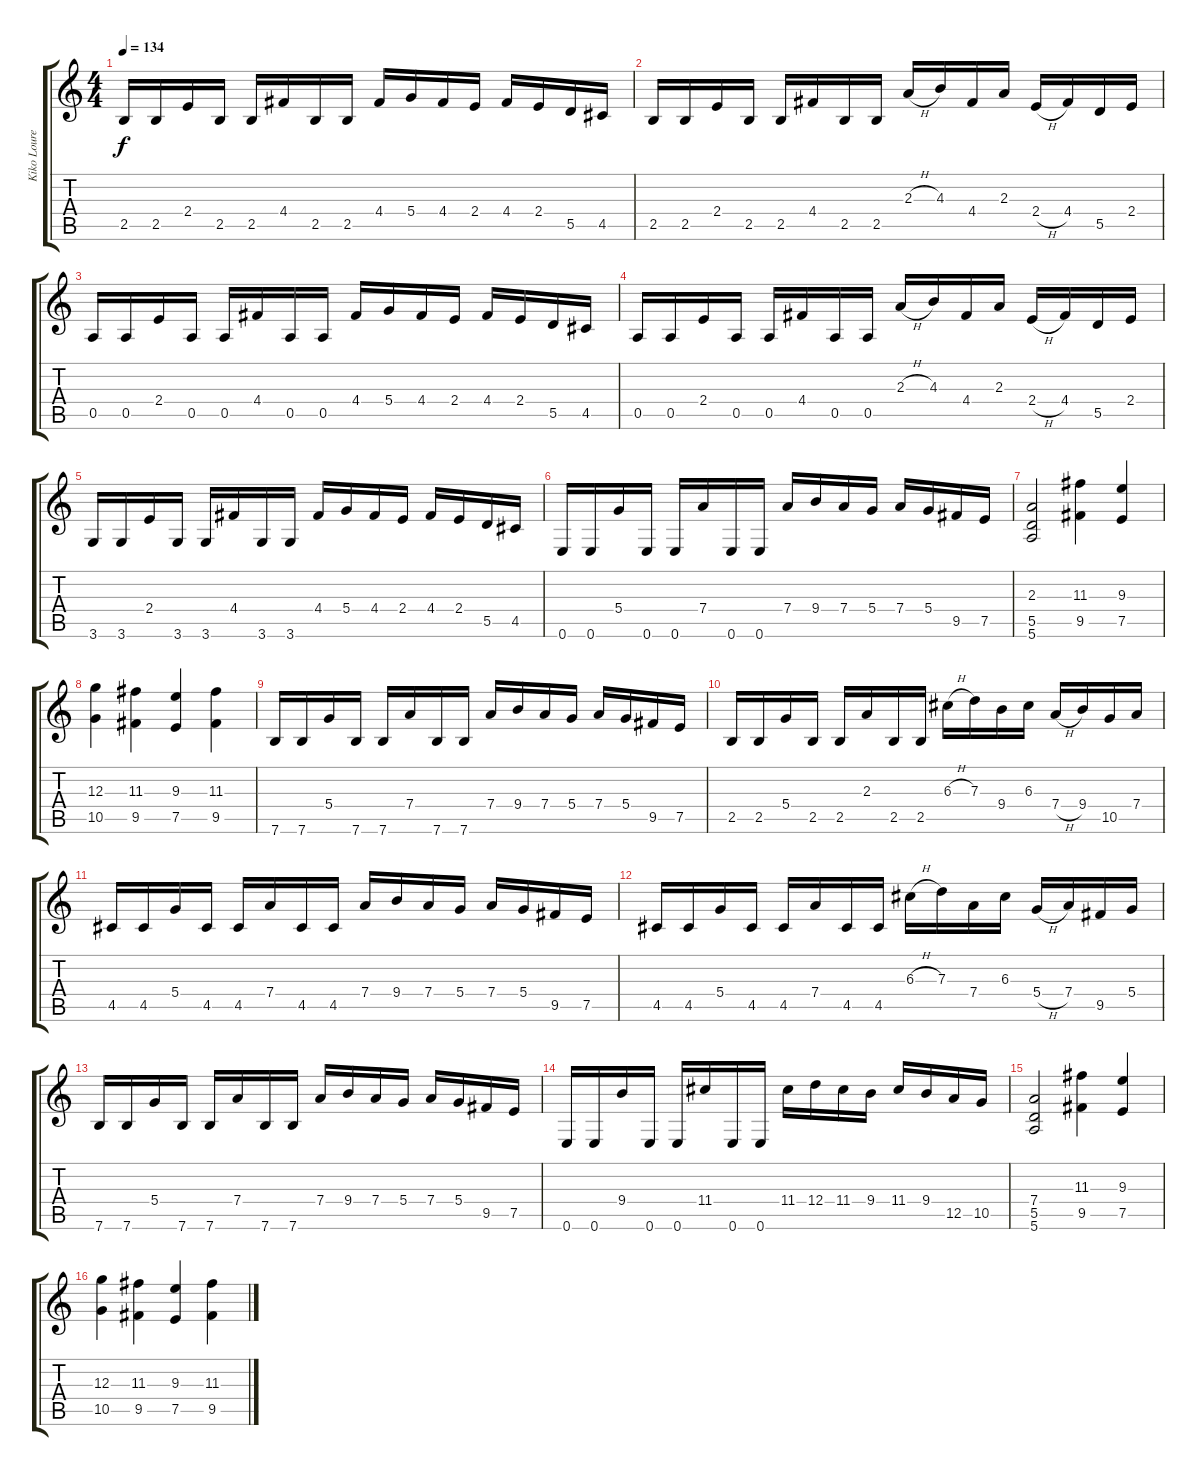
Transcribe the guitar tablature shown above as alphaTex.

\track ("Kiko Loureiro" "Kiko Loure") {instrument distortionguitar}
\staff {score tabs}
\tuning (E4 B3 G3 D3 A2 E2) {hide}
\ts (4 4)
\tempo 134
\clef g2
\ks c
2.5.16{dy f} 2.5.16 2.4.16 2.5.16 2.5.16 4.4.16 2.5.16 2.5.16 4.4.16 5.4.16 4.4.16 2.4.16 4.4.16 2.4.16 5.5.16 4.5.16 |
2.5.16 2.5.16 2.4.16 2.5.16 2.5.16 4.4.16 2.5.16 2.5.16 2.3{h}.16 4.3.16 4.4.16 2.3.16 2.4{h}.16 4.4.16 5.5.16 2.4.16 |
0.5.16 0.5.16 2.4.16 0.5.16 0.5.16 4.4.16 0.5.16 0.5.16 4.4.16 5.4.16 4.4.16 2.4.16 4.4.16 2.4.16 5.5.16 4.5.16 |
0.5.16 0.5.16 2.4.16 0.5.16 0.5.16 4.4.16 0.5.16 0.5.16 2.3{h}.16 4.3.16 4.4.16 2.3.16 2.4{h}.16 4.4.16 5.5.16 2.4.16 |
3.6.16 3.6.16 2.4.16 3.6.16 3.6.16 4.4.16 3.6.16 3.6.16 4.4.16 5.4.16 4.4.16 2.4.16 4.4.16 2.4.16 5.5.16 4.5.16 |
0.6.16 0.6.16 5.4.16 0.6.16 0.6.16 7.4.16 0.6.16 0.6.16 7.4.16 9.4.16 7.4.16 5.4.16 7.4.16 5.4.16 9.5.16 7.5.16 |
(2.3 5.5 5.6).2 (11.3 9.5).4 (9.3 7.5).4 |
(12.3 10.5).4 (11.3 9.5).4 (9.3 7.5).4 (11.3 9.5).4 |
7.6.16 7.6.16 5.4.16 7.6.16 7.6.16 7.4.16 7.6.16 7.6.16 7.4.16 9.4.16 7.4.16 5.4.16 7.4.16 5.4.16 9.5.16 7.5.16 |
2.5.16 2.5.16 5.4.16 2.5.16 2.5.16 2.3.16 2.5.16 2.5.16 6.3{h}.16 7.3.16 9.4.16 6.3.16 7.4{h}.16 9.4.16 10.5.16 7.4.16 |
4.5.16 4.5.16 5.4.16 4.5.16 4.5.16 7.4.16 4.5.16 4.5.16 7.4.16 9.4.16 7.4.16 5.4.16 7.4.16 5.4.16 9.5.16 7.5.16 |
4.5.16 4.5.16 5.4.16 4.5.16 4.5.16 7.4.16 4.5.16 4.5.16 6.3{h}.16 7.3.16 7.4.16 6.3.16 5.4{h}.16 7.4.16 9.5.16 5.4.16 |
7.6.16 7.6.16 5.4.16 7.6.16 7.6.16 7.4.16 7.6.16 7.6.16 7.4.16 9.4.16 7.4.16 5.4.16 7.4.16 5.4.16 9.5.16 7.5.16 |
0.6.16 0.6.16 9.4.16 0.6.16 0.6.16 11.4.16 0.6.16 0.6.16 11.4.16 12.4.16 11.4.16 9.4.16 11.4.16 9.4.16 12.5.16 10.5.16 |
(7.4 5.5 5.6).2 (11.3 9.5).4 (9.3 7.5).4 |
(12.3 10.5).4 (11.3 9.5).4 (9.3 7.5).4 (11.3 9.5).4
